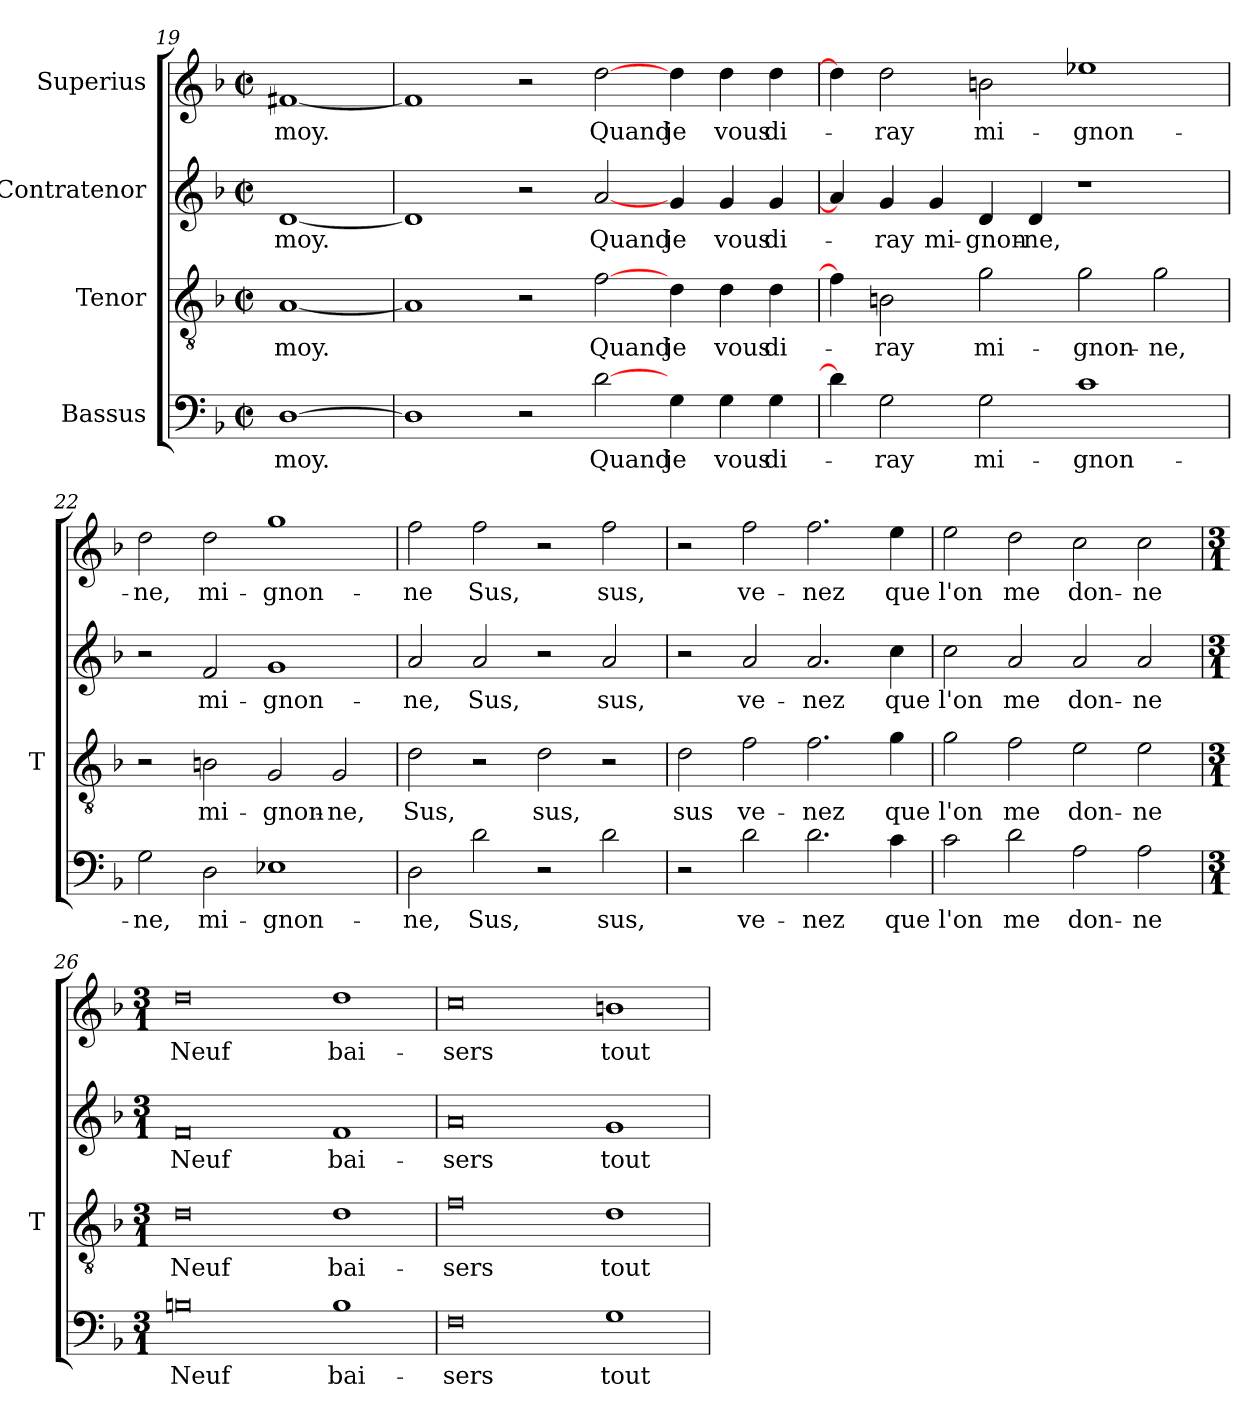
**kern	**text	**kern	**text	**kern	**text	**kern	**text
*part4	*part4	*part3	*part3	*part2	*part2	*part1	*part1
*staff4	*staff4	*staff3	*staff3	*staff2	*staff2	*staff1	*staff1
*I"Bassus	*	*I"Tenor	*	*I"Contratenor	*	*I"Superius	*
*	*	*I'T	*	*	*	*	*
*clefF4	*	*clefGv2	*	*clefG2	*	*clefG2	*
*k[b-]	*	*k[b-]	*	*k[b-]	*	*k[b-]	*
*F:	*	*F:	*	*F:	*	*F:	*
*M2/2	*	*M2/2	*	*M2/2	*	*M2/2	*
*met(c|)	*	*met(c|)	*	*met(c|)	*	*met(c|)	*
=19	=19	=19	=19	=19	=19	=19	=19
[1D	-moy.	[1A	-moy.	[1d	-moy.	[1f#X	-moy.
=20	=20	=20	=20	=20	=20	=20	=20
1D]	.	1A]	.	1d]	.	1f#]	.
2r	.	2r	.	2r	.	2r	.
[2d	-Quand	[2f	-Quand	[2a	-Quand	[2dd	-Quand
4G	-je	4d	-je	4g	-je	4dd	-je
4G	-vous	4d	-vous	4g	-vous	4dd	-vous
4G	di-	4d	di-	4g	di-	4dd	di-
=21	=21	=21	=21	=21	=21	=21	=21
4d]	.	4f]	.	4a]	.	4dd]	.
2G	-ray	2Bn	-ray	4g	-ray	2dd	-ray
.	.	.	.	4g	mi-	.	.
2G	mi-	2g	mi-	4d	gnon-	2b	mi-
.	.	.	.	4d	-ne,	.	.
1c	gnon-	2g	gnon-	1r	.	1ee-X	gnon-
.	.	2g	-ne,	.	.	.	.
=22	=22	=22	=22	=22	=22	=22	=22
2G	-ne,	2r	.	2r	.	2dd	-ne,
2D	mi-	2Bn	mi-	2f	mi-	2dd	mi-
1E-X	gnon-	2G	gnon-	1g	gnon-	1gg	gnon-
.	.	2G	-ne,	.	.	.	.
=23	=23	=23	=23	=23	=23	=23	=23
2D	-ne,	2d	-Sus,	2a	-ne,	2ff	-ne
2d	-Sus,	2r	.	2a	-Sus,	2ff	-Sus,
2r	.	2d	-sus,	2r	.	2r	.
2d	-sus,	2r	.	2a	-sus,	2ff	-sus,
=24	=24	=24	=24	=24	=24	=24	=24
2r	.	2d	-sus	2r	.	2r	.
2d	ve-	2f	ve-	2a	ve-	2ff	ve-
2.d	-nez	2.f	-nez	2.a	-nez	2.ff	-nez
4c	-que	4g	-que	4cc	-que	4ee	-que
=25	=25	=25	=25	=25	=25	=25	=25
2c	-l'on	2g	-l'on	2cc	-l'on	2ee	-l'on
2d	-me	2f	-me	2a	-me	2dd	-me
2A	don-	2e	don-	2a	don-	2cc	don-
2A	-ne	2e	-ne	2a	-ne	2cc	-ne
=26	=26	=26	=26	=26	=26	=26	=26
*M3/1	*	*M3/1	*	*M3/1	*	*M3/1	*
0B	-Neuf	0d	-Neuf	0f	-Neuf	0dd	-Neuf
1B	bai-	1d	bai-	1f	bai-	1dd	bai-
=27	=27	=27	=27	=27	=27	=27	=27
0F	-sers	0f	-sers	0a	-sers	0cc	-sers
1G	-tout	1d	-tout	1g	-tout	1b	-tout
=	=	=	=	=	=	=	=
*-	*-	*-	*-	*-	*-	*-	*-
